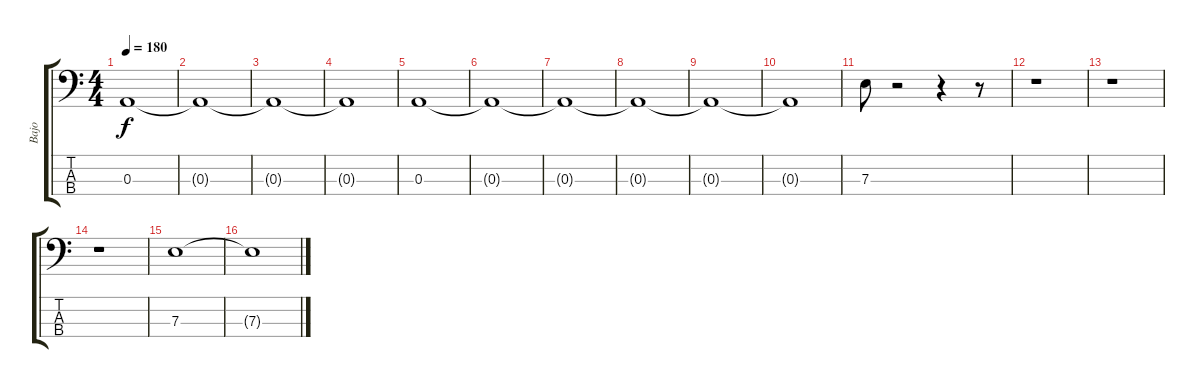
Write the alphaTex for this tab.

\track ("Bajo" "Bajo") {instrument electricbasspick}
\staff {score tabs}
\tuning (G2 D2 A1 E1) {hide}
\ts (4 4)
\tempo 180
\clef f4
\ks c
0.3{t}.1{dy f} |
0.3{t}.1 |
0.3{t}.1 |
0.3{t}.1 |
0.3.1 |
0.3{t}.1 |
0.3{t}.1 |
0.3{t}.1 |
0.3{t}.1 |
0.3{t}.1 |
7.3.8 r.2 r.4 r.8 |
r.1 |
r.1 |
r.1 |
7.3.1 |
7.3{t}.1
